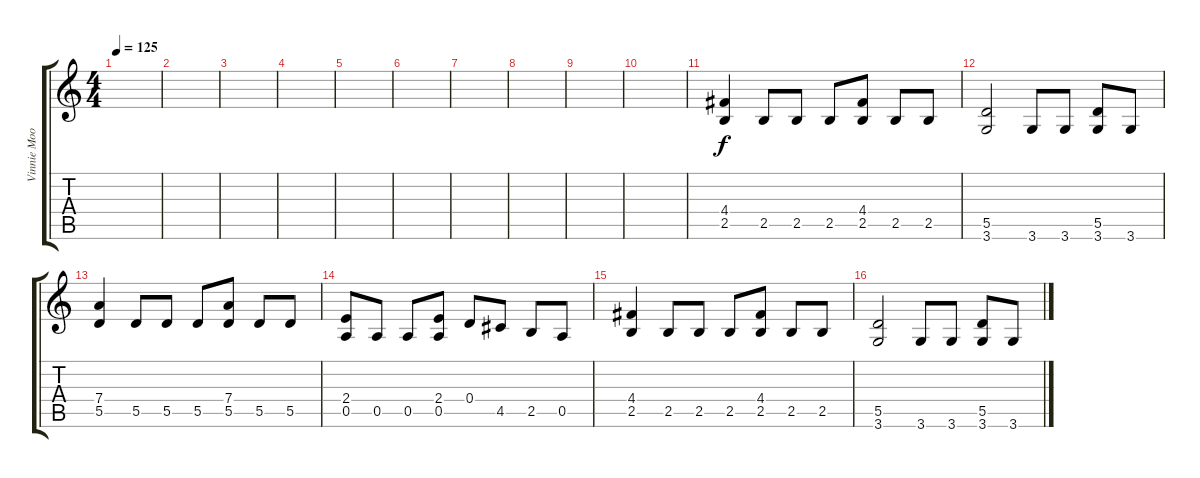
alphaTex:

\track ("Vinnie Moore" "Vinnie Moo") {instrument overdrivenguitar}
\staff {score tabs}
\tuning (E4 B3 G3 D3 A2 E2) {hide}
\ts (4 4)
\tempo 125
\clef g2
\ks c
|
|
|
|
|
|
|
|
|
|
(4.4 2.5).4 2.5.8 2.5.8 2.5.8 (4.4 2.5).8 2.5.8 2.5.8 |
(5.5 3.6).2 3.6.8 3.6.8 (5.5 3.6).8 3.6.8 |
(7.4 5.5).4 5.5.8 5.5.8 5.5.8 (7.4 5.5).8 5.5.8 5.5.8 |
(2.4 0.5).8 0.5.8 0.5.8 (2.4 0.5).8 0.4.8 4.5.8 2.5.8 0.5.8 |
(4.4 2.5).4 2.5.8 2.5.8 2.5.8 (4.4 2.5).8 2.5.8 2.5.8 |
(5.5 3.6).2 3.6.8 3.6.8 (5.5 3.6).8 3.6.8
